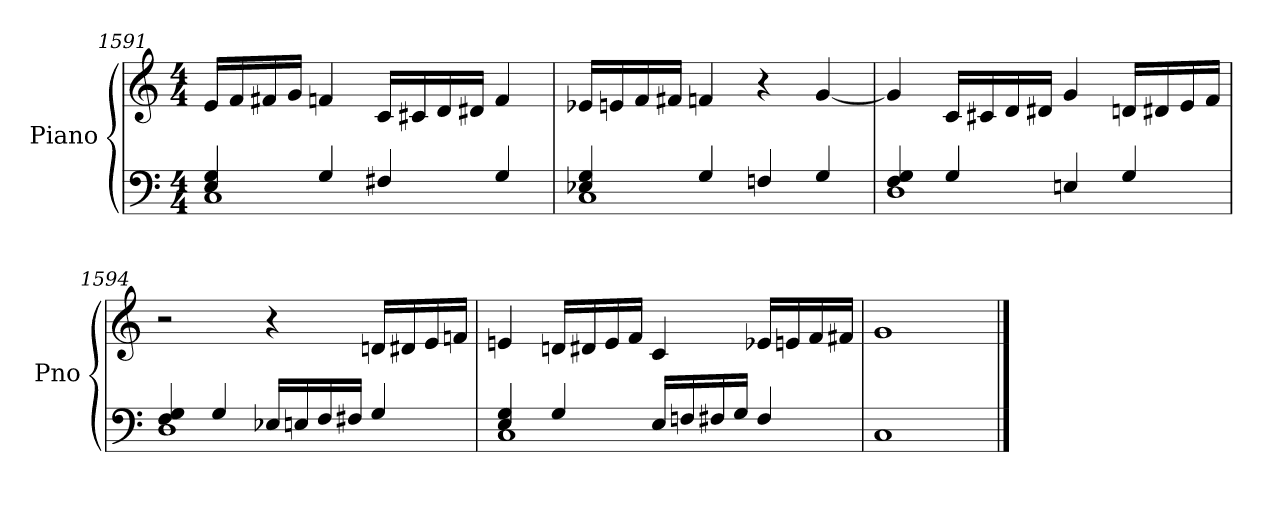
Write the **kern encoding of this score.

**kern	**kern
*part1	*part1
*staff2	*staff1
*I"Piano	*
*I'Pno	*
!!LO:PB:g=z
*clefF4	*clefG2
*k[]	*k[]
*M4/4	*M4/4
=1591	=1591
*^	*
4E/ 4G/	1C	16e/LL
.	.	16f/
.	.	16f#X/
.	.	16g/JJ
4G/	.	4fn/
4F#X/	.	16c/LL
.	.	16c#X/
.	.	16d/
.	.	16d#X/JJ
4G/	.	4f/
=1592	=1592	=1592
4E-X/ 4G/	1C	16e-X/LL
.	.	16en/
.	.	16f/
.	.	16f#X/JJ
4G/	.	4fn/
4Fn/	.	4r
4G/	.	[4g/
=1593	=1593	=1593
4F/ 4G/	1D	4g/]
4G/	.	16c/LL
.	.	16c#X/
.	.	16d/
.	.	16d#X/JJ
4En/	.	4g/
4G/	.	16dn/LL
.	.	16d#X/
.	.	16e/
.	.	16f/JJ
!!LO:LB:g=z
=1594	=1594	=1594
4F/ 4G/	1D	2r
4G/	.	.
16E-X/LL	.	4r
16En/	.	.
16F/	.	.
16F#X/JJ	.	.
4G/	.	16dn/LL
.	.	16d#X/
.	.	16e/
.	.	16fn/JJ
=1595	=1595	=1595
4E/ 4G/	1C	4en/
4G/	.	16dn/LL
.	.	16d#X/
.	.	16e/
.	.	16f/JJ
16E/LL	.	4c/
16Fn/	.	.
16F#X/	.	.
16G/JJ	.	.
4F#/	.	16e-X/LL
.	.	16en/
.	.	16f/
.	.	16f#X/JJ
*v	*v	*
=1596	=1596
1C	1g
==	==
*-	*-
